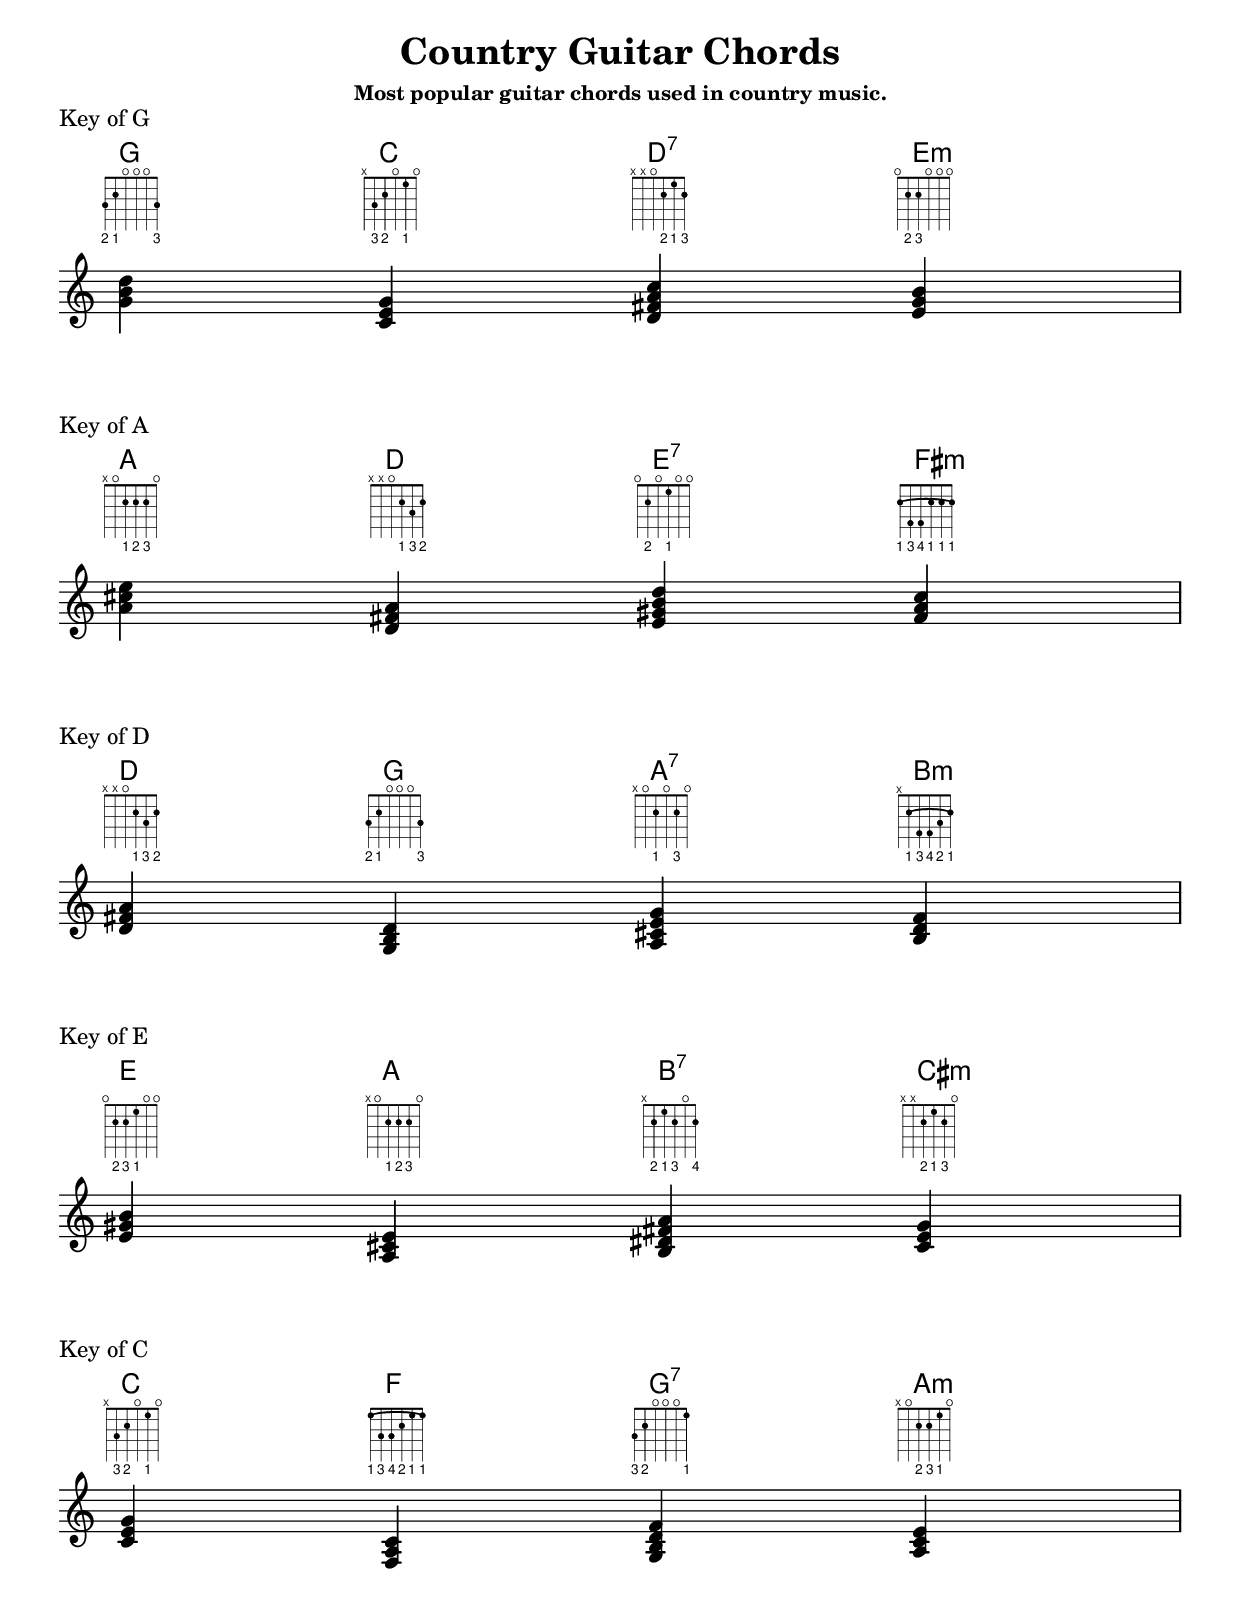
\include "predefined-guitar-fretboards.ly"
\version "2.18.2"

\paper {
  indent = 0\mm
}

\header {
  title = "Country Guitar Chords"
  subsubtitle = "Most popular guitar chords used in country music."
}

commonCountryChordProgressionInG = \chordmode {
  g c d:7 e:m
}

commonCountryChordProgressionInKey = #(define-music-function
                                       (parser location key)
                                       (ly:pitch?)
                                       #{
                                       \transpose g #key { \commonCountryChordProgressionInG }
                                       #})

\layout {
  ragged-last = ##f
  \context {
    \Score
    \once \override Staff.TimeSignature #'stencil = ##f % turn off the time signature
    \remove "Bar_number_engraver"
  }
}

\score {
  <<
    \new ChordNames { \commonCountryChordProgressionInKey g }
    \new FretBoards { \commonCountryChordProgressionInKey g }
    \new Staff { \commonCountryChordProgressionInKey g }
  >>
  \header { piece = "Key of G" }
}

\score {
  <<
    \new ChordNames { \commonCountryChordProgressionInKey a }
    \new FretBoards { \commonCountryChordProgressionInKey a }
    \new Staff { \commonCountryChordProgressionInKey a }
  >>
  \header { piece = "Key of A" }
}

\score {
  <<
    \new ChordNames { \commonCountryChordProgressionInKey d }
    \new FretBoards { \commonCountryChordProgressionInKey d }
    \new Staff { \commonCountryChordProgressionInKey d }
  >>
  \header { piece = "Key of D" }
}

\score {
  <<
    \new ChordNames { \commonCountryChordProgressionInKey e }
    \new FretBoards { \commonCountryChordProgressionInKey e }
    \new Staff { \commonCountryChordProgressionInKey e }
  >>
  \header { piece = "Key of E" }
}

\score {
  <<
    \new ChordNames { \commonCountryChordProgressionInKey c }
    \new FretBoards { \commonCountryChordProgressionInKey c }
    \new Staff { \commonCountryChordProgressionInKey c }
  >>
  \header { piece = "Key of C" }
}
